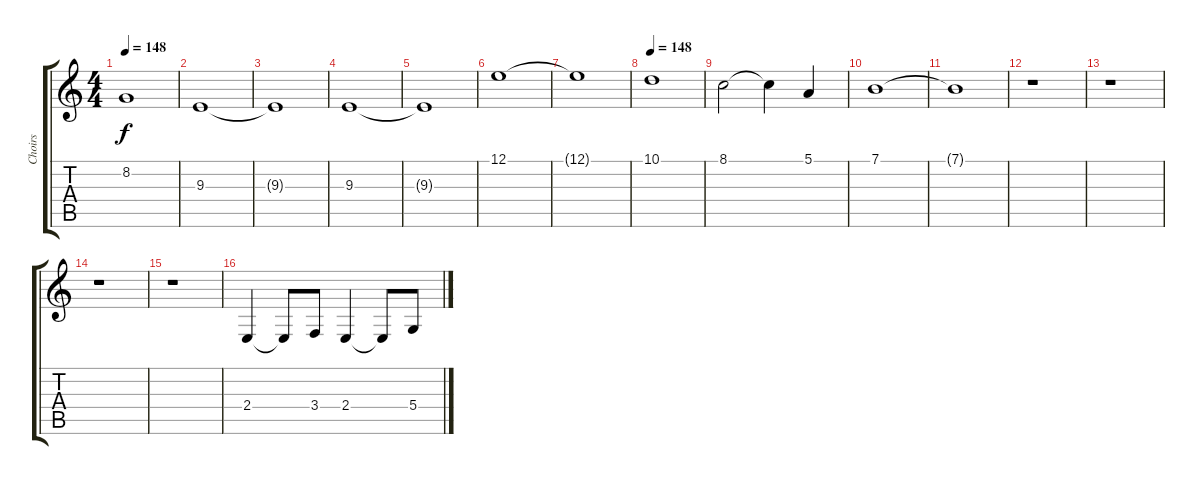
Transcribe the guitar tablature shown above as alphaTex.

\track ("Choirs" "Choirs") {instrument synthstrings2}
\staff {score tabs}
\tuning (E4 B3 G3 D3 A2 E2) {hide}
\ts (4 4)
\tempo 148
\clef g2
\ks c
8.2.1{dy f} |
9.3.1 |
9.3{t}.1 |
9.3.1 |
9.3{t}.1 |
12.1.1 |
12.1{t}.1 |
\tempo 148
10.1.1 |
8.1.2 8.1{t}.4 5.1.4 |
7.1.1 |
7.1{t}.1 |
r.1 |
r.1 |
r.1 |
r.1 |
2.4.4{volume 14 balance 0 instrument pad4choir} 2.4{t}.8 3.4.8 2.4.4 2.4{t}.8 5.4.8
